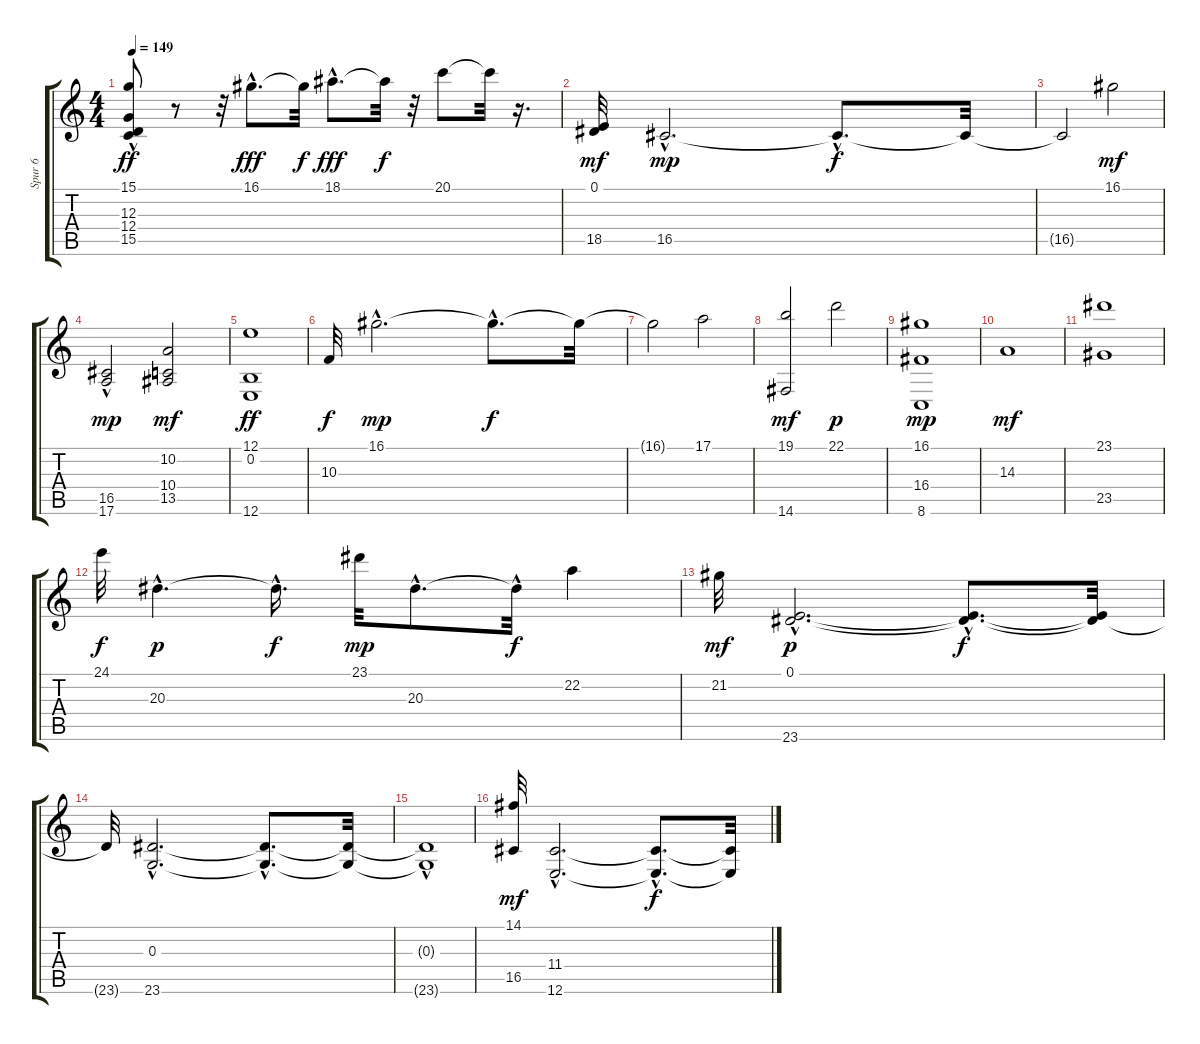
\track ("Spur 6" "Spur 6") {instrument stringensemble1}
\staff {score tabs}
\tuning (E4 B3 G3 D3 A2 E2) {hide}
\ts (4 4)
\tempo 149
\clef g2
\ks c
(15.1 12.3 12.4 15.5{hac}).8{dy ff} r.8 r.32 16.1{hac}.8{d dy fff} 16.1{t}.32{dy f} 18.1{hac}.8{d dy fff} 18.1{t}.32{dy f} r.32 20.1.8 20.1{t}.32 r.16{d} |
(0.1 18.5).32{dy mf} 16.5{hac}.2{d dy mp} 16.5{hac t}.8{d dy f} 16.5{t}.32 |
16.5{t}.2 16.1.2{dy mf} |
(16.5 17.6{hac}).2{dy mp} (10.2 10.4 13.5).2{dy mf} |
(12.1 0.2 12.6).1{dy ff} |
10.3.32{dy f} 16.1{hac}.2{d dy mp} 16.1{hac t}.8{d dy f} 16.1{t}.32 |
16.1{t}.2 17.1.2 |
(19.1 14.6).2{dy mf} 22.1.2{dy p} |
(16.1 16.4 8.6).1{dy mp} |
14.3.1{dy mf} |
(23.1 23.5).1 |
24.1.32{dy f} 20.3{hac}.4{d dy p} 20.3{hac t}.16{d dy f} 23.1.32{dy mp} 20.3{hac}.8{d} 20.3{hac t}.32{dy f} 22.2.4 |
21.2.32{dy mf} (0.1{hac} 23.6{hac}).2{d dy p} (0.1{hac t} 23.6{hac t}).8{d dy f} (0.1{t} 23.6{t}).32 |
23.6{t}.32 (0.3{hac} 23.6{hac}).2{d} (0.3{hac t} 23.6{hac t}).8{d} (0.3{t} 23.6{t}).32 |
(0.3{hac t} 23.6{t}).1 |
(14.1 16.5).32{dy mf} (11.4{hac} 12.6{hac}).2{d} (11.4{hac t} 12.6{hac t}).8{d dy f} (11.4{t} 12.6{t}).32
